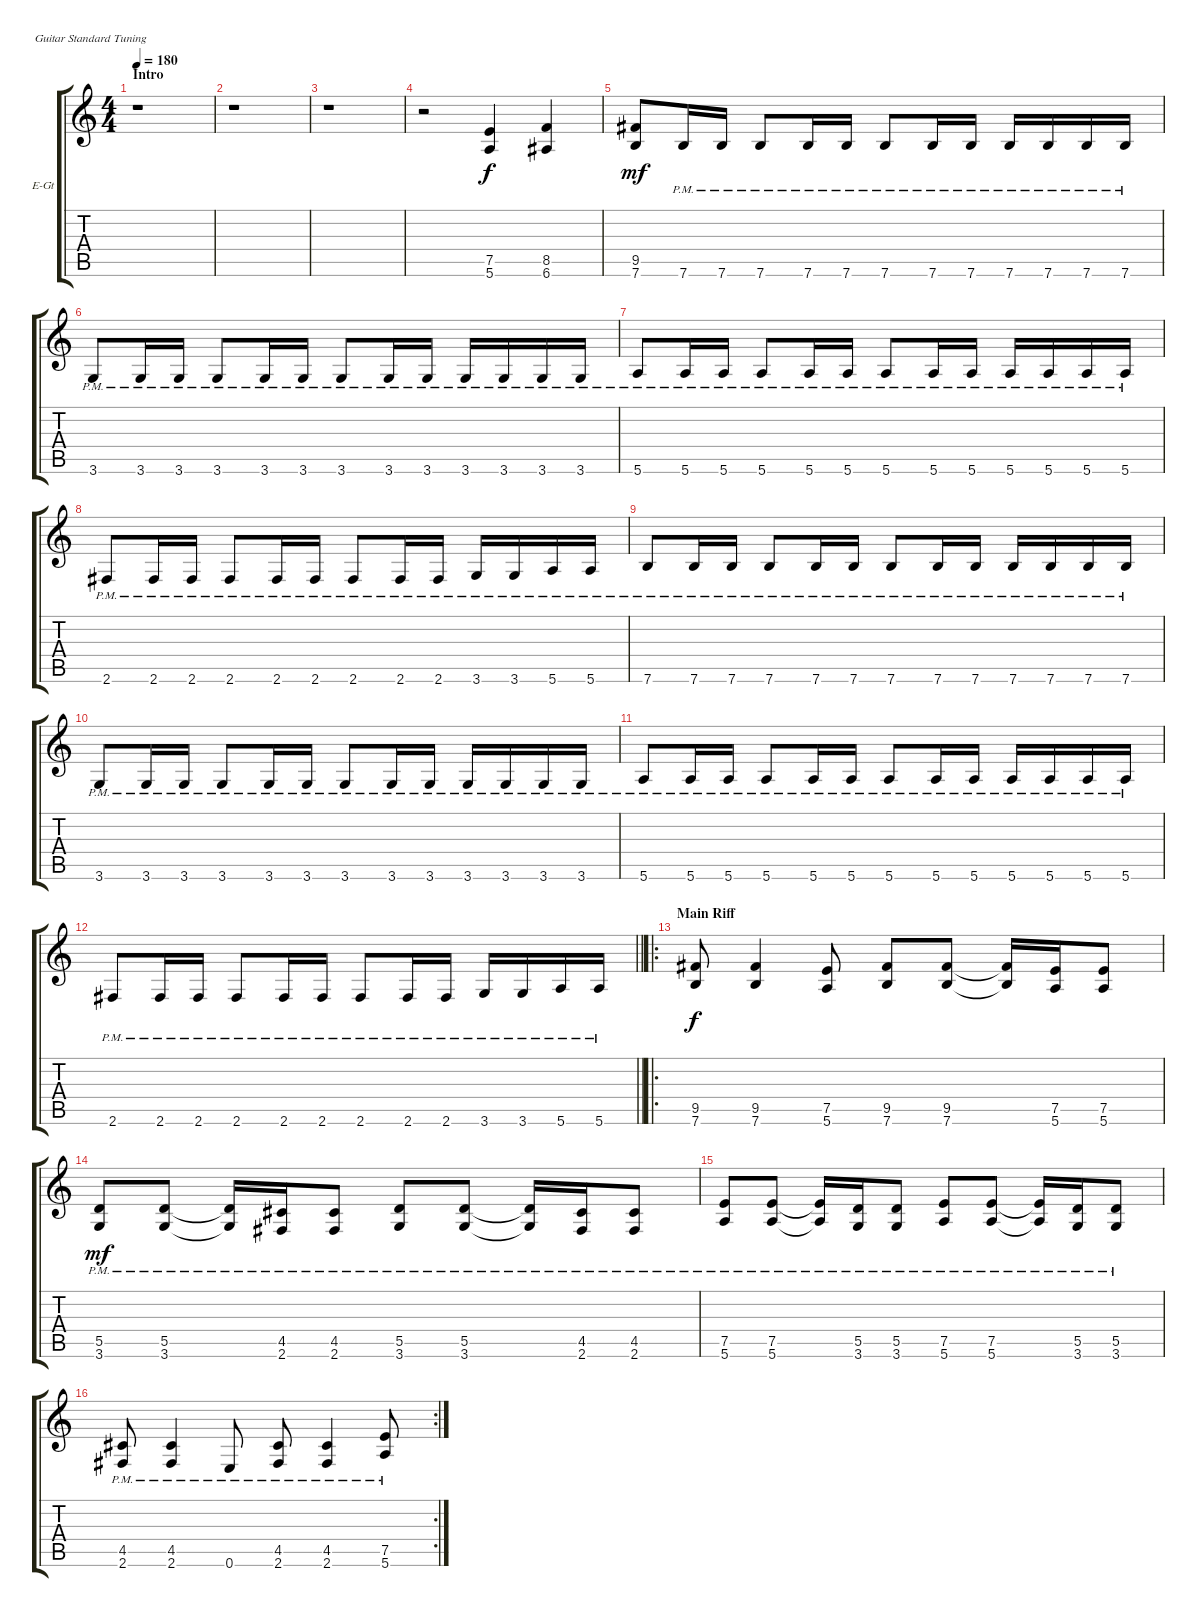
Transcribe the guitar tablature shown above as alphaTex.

\bracketExtendMode groupsimilarinstruments
\firstSystemTrackNameOrientation horizontal
\otherSystemsTrackNameOrientation horizontal
\track ("Gtr. II Rhytm" "E-Gt") {instrument overdrivenguitar}
\staff {score tabs}
\tuning (E4 B3 G3 D3 A2 E2)
\ts (4 4)
\beaming (8 2 2 2 2)
\section ("" "Intro")
\tempo 180
\clef g2
\ks c
r.1{dy f instrument overdrivenguitar} |
r.1 |
r.1 |
r.2 (7.5 5.6).4 (8.5 6.6).4 |
(9.5 7.6).8{dy mf} 7.6{pm}.16 7.6{pm}.16 7.6{pm}.8 7.6{pm}.16 7.6{pm}.16 7.6{pm}.8 7.6{pm}.16 7.6{pm}.16 7.6{pm}.16 7.6{pm}.16 7.6{pm}.16 7.6{pm}.16 |
3.6{pm}.8 3.6{pm}.16 3.6{pm}.16 3.6{pm}.8 3.6{pm}.16 3.6{pm}.16 3.6{pm}.8 3.6{pm}.16 3.6{pm}.16 3.6{pm}.16 3.6{pm}.16 3.6{pm}.16 3.6{pm}.16 |
5.6{pm}.8 5.6{pm}.16 5.6{pm}.16 5.6{pm}.8 5.6{pm}.16 5.6{pm}.16 5.6{pm}.8 5.6{pm}.16 5.6{pm}.16 5.6{pm}.16 5.6{pm}.16 5.6{pm}.16 5.6{pm}.16 |
2.6{pm}.8 2.6{pm}.16 2.6{pm}.16 2.6{pm}.8 2.6{pm}.16 2.6{pm}.16 2.6{pm}.8 2.6{pm}.16 2.6{pm}.16 3.6{pm}.16 3.6{pm}.16 5.6{pm}.16 5.6{pm}.16 |
7.6{pm}.8 7.6{pm}.16 7.6{pm}.16 7.6{pm}.8 7.6{pm}.16 7.6{pm}.16 7.6{pm}.8 7.6{pm}.16 7.6{pm}.16 7.6{pm}.16 7.6{pm}.16 7.6{pm}.16 7.6{pm}.16 |
3.6{pm}.8 3.6{pm}.16 3.6{pm}.16 3.6{pm}.8 3.6{pm}.16 3.6{pm}.16 3.6{pm}.8 3.6{pm}.16 3.6{pm}.16 3.6{pm}.16 3.6{pm}.16 3.6{pm}.16 3.6{pm}.16 |
5.6{pm}.8 5.6{pm}.16 5.6{pm}.16 5.6{pm}.8 5.6{pm}.16 5.6{pm}.16 5.6{pm}.8 5.6{pm}.16 5.6{pm}.16 5.6{pm}.16 5.6{pm}.16 5.6{pm}.16 5.6{pm}.16 |
\barLineRight lightlight
2.6{pm}.8 2.6{pm}.16 2.6{pm}.16 2.6{pm}.8 2.6{pm}.16 2.6{pm}.16 2.6{pm}.8 2.6{pm}.16 2.6{pm}.16 3.6{pm}.16 3.6{pm}.16 5.6{pm}.16 5.6{pm}.16 |
\ro
\section ("" "Main Riff")
(9.5 7.6).8{dy f} (9.5 7.6).4 (7.5 5.6).8 (9.5 7.6).8 (9.5 7.6).8 (9.5{t} 7.6{t}).16 (7.5 5.6).16 (7.5 5.6).8 |
(5.5{pm} 3.6{pm}).8{dy mf} (5.5{pm} 3.6{pm}).8 (5.5{pm t} 3.6{pm t}).16 (4.5{pm} 2.6{pm}).16 (4.5{pm} 2.6{pm}).8 (5.5{pm} 3.6{pm}).8 (5.5{pm} 3.6{pm}).8 (5.5{pm t} 3.6{pm t}).16 (4.5{pm} 2.6{pm}).16 (4.5{pm} 2.6{pm}).8 |
(7.5{pm} 5.6{pm}).8 (7.5{pm} 5.6{pm}).8 (7.5{pm t} 5.6{pm t}).16 (5.5{pm} 3.6{pm}).16 (5.5{pm} 3.6{pm}).8 (7.5{pm} 5.6{pm}).8 (7.5{pm} 5.6{pm}).8 (7.5{pm t} 5.6{pm t}).16 (5.5{pm} 3.6{pm}).16 (5.5{pm} 3.6{pm}).8 |
\rc 2
(4.5{pm} 2.6{pm}).8 (4.5{pm} 2.6{pm}).4 0.6{pm}.8 (4.5{pm} 2.6{pm}).8 (4.5{pm} 2.6{pm}).4 (7.5{pm} 5.6{pm}).8
